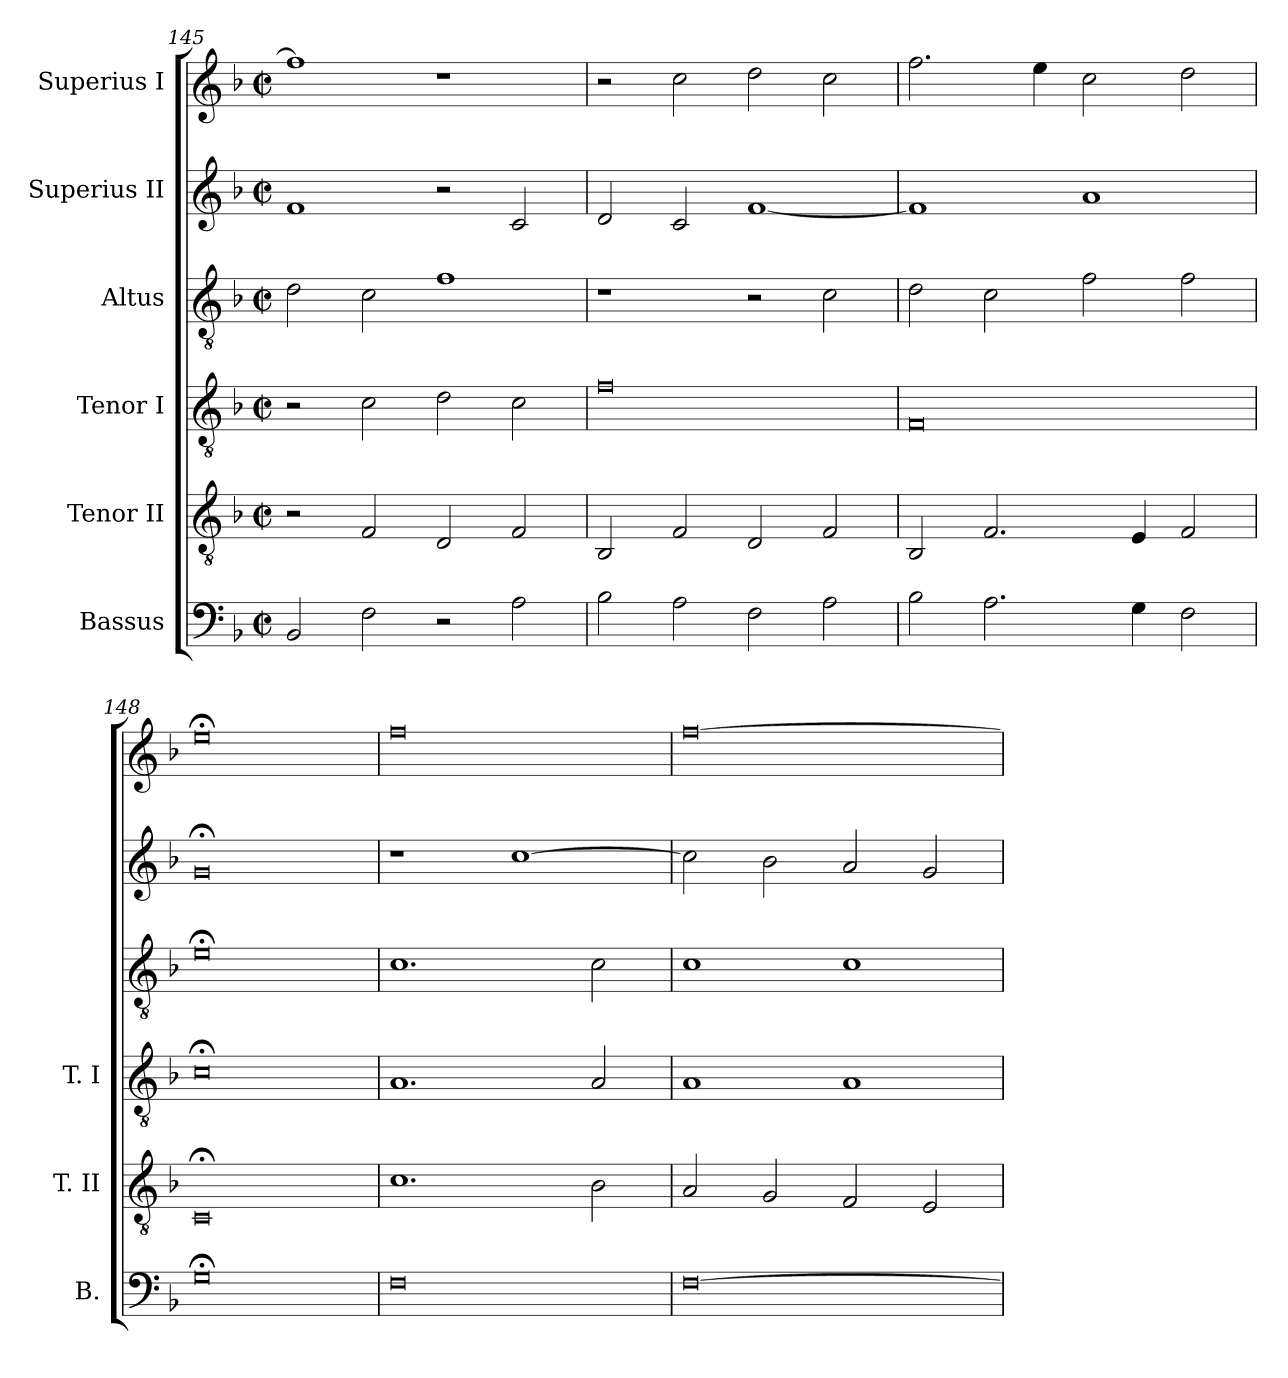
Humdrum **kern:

**kern	**kern	**kern	**kern	**kern	**kern
*part6	*part5	*part4	*part3	*part2	*part1
*staff6	*staff5	*staff4	*staff3	*staff2	*staff1
*I"Bassus	*I"Tenor II	*I"Tenor I	*I"Altus	*I"Superius II	*I"Superius I
*I'B.	*I'T. II	*I'T. I	*	*	*
*clefF4	*clefGv2	*clefGv2	*clefGv2	*clefG2	*clefG2
*	*ITrd7c12	*ITrd7c12	*ITrd7c12	*	*
*k[b-]	*k[b-]	*k[b-]	*k[b-]	*k[b-]	*k[b-]
*F:	*F:	*F:	*F:	*F:	*F:
*M2/2	*M2/2	*M2/2	*M2/2	*M2/2	*M2/2
*met(c|)	*met(c|)	*met(c|)	*met(c|)	*met(c|)	*met(c|)
=145	=145	=145	=145	=145	=145
2BB-i/	2r	2r	2Di\	1fi	1ffi]
2Fi\	2FFi/	2Ci\	2Ci\	.	.
2r	2DDi/	2Di\	1Fi	2r	1r
2Ai\	2FFi/	2Ci\	.	2ci/	.
=146	=146	=146	=146	=146	=146
2B-i\	2BBB-i/	0Fi	1r	2di/	2r
2Ai\	2FFi/	.	.	2ci/	2cci\
2Fi\	2DDi/	.	2r	[<1fi	2ddi\
2Ai\	2FFi/	.	2Ci\	.	2cci\
=147	=147	=147	=147	=147	=147
2B-i\	2BBB-i/	0FFi	2Di\	1fi]	2.ffi\
2.Ai\	2.FFi/	.	2Ci\	.	.
.	.	.	.	.	4eei\
.	.	.	2Fi\	1ai	2cci\
4Gi\	4EEi/	.	.	.	.
2Fi\	2FFi/	.	2Fi\	.	2ddi\
!!LO:PB:g=z
=148	=148	=148	=148	=148	=148
0G;i	0CC;i	0C;i	0E;i	0g;i	0ee;i
=149	=149	=149	=149	=149	=149
0Fi	1.Ci	1.AAi	1.Ci	1r	0ffi
.	.	.	.	[>1cci	.
.	2BB-i\	2AAi/	2Ci\	.	.
=150	=150	=150	=150	=150	=150
[>0Fi	2AAi/	1AAi	1Ci	2cci\]	[>0ffi
.	2GGi/	.	.	2b-i\	.
.	2FFi/	1AAi	1Ci	2ai/	.
.	2EEi/	.	.	2gi/	.
=	=	=	=	=	=
*-	*-	*-	*-	*-	*-
